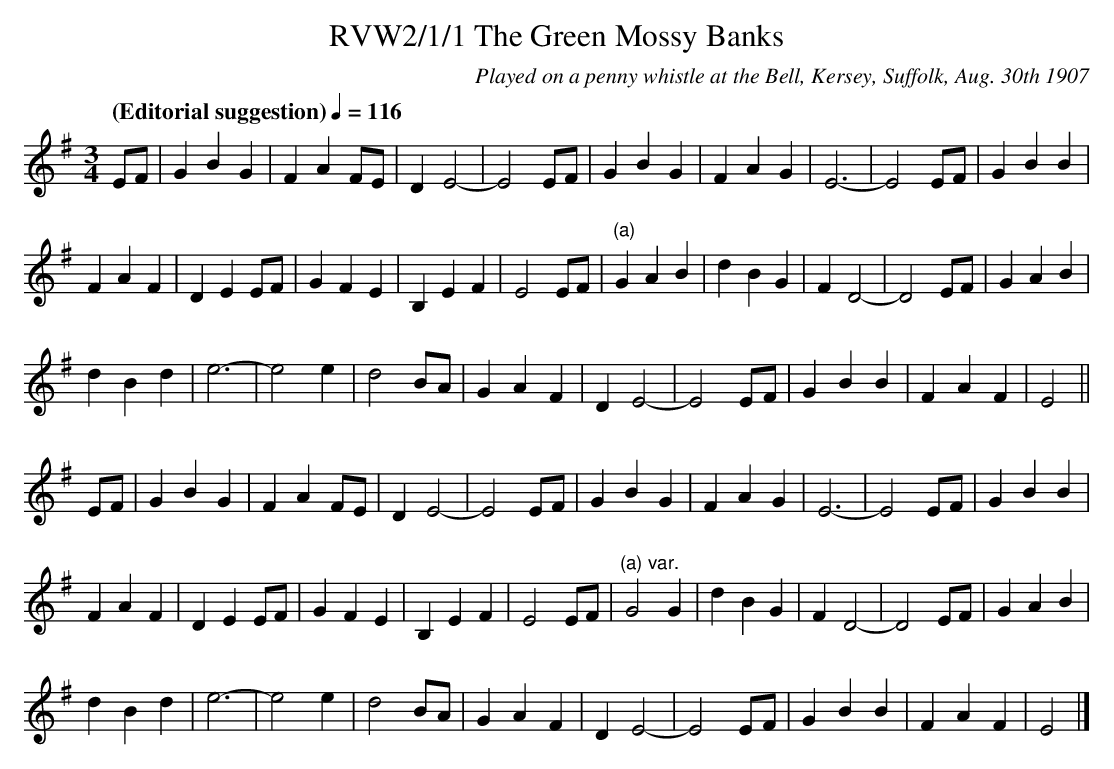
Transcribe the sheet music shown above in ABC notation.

X:1
T:RVW2/1/1 The Green Mossy Banks
C:Played on a penny whistle at the Bell, Kersey, Suffolk, Aug. 30th 1907
L:1/4
M:3/4
Q:"(Editorial suggestion)"1/4=116
K:Eaeo
E/F/ | G B G | F A F/E/ | D E2-|E2 E/F/ | G B G | F A G | E3-|E2 E/F/ | G B B |
F A F | D E E/F/ | G F E | B, E F | E2 E/F/ |"^(a)" G A B | d B G | F D2-|D2 E/F/ | G A B |
d B d | e3-|e2 e | d2 B/A/ | G A F | D E2-|E2 E/F/ | G B B | F A F | E2 ||
E/F/ | G B G | F A F/E/ | D E2-|E2 E/F/ | G B G | F A G | E3-|E2 E/F/ | G B B |
F A F | D E E/F/ | G F E | B, E F | E2 E/F/ |"^(a) var." G2 G | d B G | F D2-|D2 E/F/ | G A B |
d B d | e3-|e2 e | d2 B/A/ | G A F | D E2-|E2 E/F/ | G B B | F A F | E2 |]
